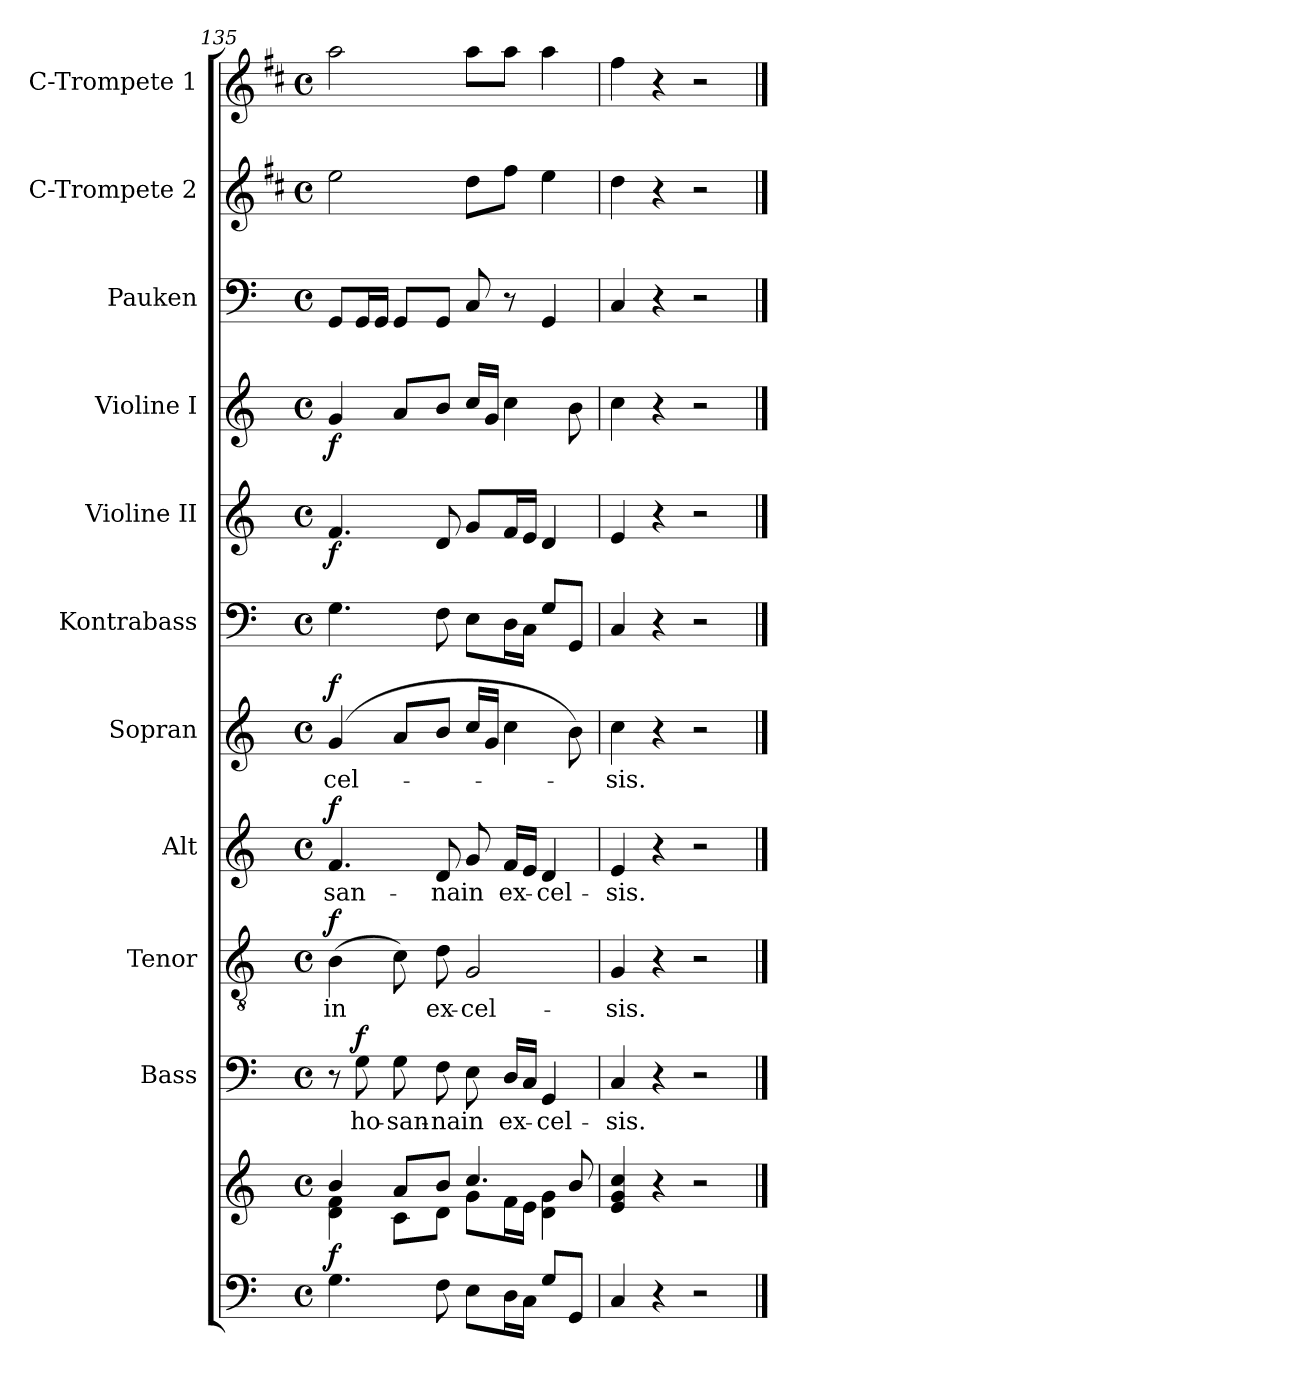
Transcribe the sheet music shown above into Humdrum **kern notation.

**kern	**kern	**dynam	**kern	**text	**dynam	**kern	**text	**dynam	**kern	**text	**dynam	**kern	**text	**dynam	**kern	**kern	**dynam	**kern	**dynam	**kern	**kern	**kern
*part11	*part11	*part11	*part10	*part10	*part10	*part9	*part9	*part9	*part8	*part8	*part8	*part7	*part7	*part7	*part6	*part5	*part5	*part4	*part4	*part3	*part2	*part1
*staff12	*staff11	*staff11/12	*staff10	*staff10	*staff10	*staff9	*staff9	*staff9	*staff8	*staff8	*staff8	*staff7	*staff7	*staff7	*staff6	*staff5	*staff5	*staff4	*staff4	*staff3	*staff2	*staff1
*	*	*	*I"Bass	*	*	*I"Tenor	*	*	*I"Alt	*	*	*I"Sopran	*	*	*I"Kontrabass	*I"Violine II	*	*I"Violine I	*	*I"Pauken	*I"C-Trompete 2	*I"C-Trompete 1
*	*	*	*I'B.	*	*	*I'T.	*	*	*I'A.	*	*	*I'S.	*	*	*I'Kb.	*I'Vl. II	*	*I'Vl. I	*	*I'Pk.	*I'C Trp. 2	*I'C Trp. 1
*clefF4	*clefG2	*	*clefF4	*	*	*clefGv2	*	*	*clefG2	*	*	*clefG2	*	*	*clefF4	*clefG2	*	*clefG2	*	*clefF4	*clefG2	*clefG2
*	*	*	*	*	*	*	*	*	*	*	*	*	*	*	*ITrd7c12	*	*	*	*	*	*ITrd1c2	*ITrd1c2
*k[]	*k[]	*	*k[]	*	*	*k[]	*	*	*k[]	*	*	*k[]	*	*	*k[]	*k[]	*	*k[]	*	*k[]	*k[]	*k[]
*C:	*C:	*	*C:	*	*	*C:	*	*	*C:	*	*	*C:	*	*	*C:	*C:	*	*C:	*	*C:	*C:	*C:
*M4/4	*M4/4	*	*M4/4	*	*	*M4/4	*	*	*M4/4	*	*	*M4/4	*	*	*M4/4	*M4/4	*	*M4/4	*	*M4/4	*M4/4	*M4/4
*met(c)	*met(c)	*	*met(c)	*	*	*met(c)	*	*	*met(c)	*	*	*met(c)	*	*	*met(c)	*met(c)	*	*met(c)	*	*met(c)	*met(c)	*met(c)
=135	=135	=135	=135	=135	=135	=135	=135	=135	=135	=135	=135	=135	=135	=135	=135	=135	=135	=135	=135	=135	=135	=135
*	*^	*	*	*	*	*	*	*	*	*	*	*	*	*	*	*	*	*	*	*	*	*
!	!	!	!LO:DY:b	!	!	!	!	!LO:LY:b	!LO:DY:a	!	!LO:LY:b	!LO:DY:a	!	!LO:LY:b	!LO:DY:a	!	!	!LO:DY:b	!	!LO:DY:b	!	!	!
4.G\	4b/	4d\ 4f\	f	8r	.	.	(>4B\	in	f	4.f/	-san-	f	(4g/	-cel-	f	4.GG\	4.f/	f	4g/	f	8GG/L	2dd\	2gg\
!	!	!	!	!	!LO:LY:b	!LO:DY:a	!	!	!	!	!	!	!	!	!	!	!	!	!	!	!	!	!
.	.	.	.	8G\	ho-	f	.	.	.	.	.	.	.	.	.	.	.	.	.	.	16GG/L	.	.
.	.	.	.	.	.	.	.	.	.	.	.	.	.	.	.	.	.	.	.	.	16GG/JJ	.	.
!	!	!	!	!	!LO:LY:b	!	!	!	!	!	!	!	!	!	!	!	!	!	!	!	!	!	!
.	8a/L	8c\L	.	8G\	-san-	.	8c\)	.	.	.	.	.	8a/L	.	.	.	.	.	8a/L	.	8GG/L	.	.
!	!	!	!	!	!LO:LY:b	!	!	!LO:LY:b	!	!	!LO:LY:b	!	!	!	!	!	!	!	!	!	!	!	!
8F\	8b/J	8d\J	.	8F\	-na	.	8d\	ex-	.	8d/	-na	.	8b/J	.	.	8FF\	8d/	.	8b/J	.	8GG/J	.	.
!	!	!	!	!	!LO:LY:b	!	!	!LO:LY:b	!	!	!LO:LY:b	!	!	!	!	!	!	!	!	!	!	!	!
8E\L	4.cc/	8g\L	.	8E\	in	.	2G/	-cel-	.	8g/	in	.	16cc/LL	.	.	8EE\L	8g/L	.	16cc/LL	.	8C/	8cc\L	8gg\L
.	.	.	.	.	.	.	.	.	.	.	.	.	16g/JJ	.	.	.	.	.	16g/JJ	.	.	.	.
!	!	!	!	!	!LO:LY:b	!	!	!	!	!	!LO:LY:b	!	!	!	!	!	!	!	!	!	!	!	!
16D\L	.	16f\L	.	16D/LL	ex-	.	.	.	.	16f/LL	ex-	.	4cc\	.	.	16DD\L	16f/L	.	4cc\	.	8r	8ee\J	8gg\J
16C\JJ	.	16e\JJ	.	16C/JJ	.	.	.	.	.	16e/JJ	.	.	.	.	.	16CC\JJ	16e/JJ	.	.	.	.	.	.
!	!	!	!	!	!LO:LY:b	!	!	!	!	!	!LO:LY:b	!	!	!	!	!	!	!	!	!	!	!	!
8G/L	.	4d\ 4g\	.	4GG/	-cel-	.	.	.	.	4d/	-cel-	.	.	.	.	8GG/L	4d/	.	.	.	4GG/	4dd\	4gg\
8GG/J	8b/	.	.	.	.	.	.	.	.	.	.	.	8b\)	.	.	8GGG/J	.	.	8b\	.	.	.	.
*	*v	*v	*	*	*	*	*	*	*	*	*	*	*	*	*	*	*	*	*	*	*	*	*
=136	=136	=136	=136	=136	=136	=136	=136	=136	=136	=136	=136	=136	=136	=136	=136	=136	=136	=136	=136	=136	=136	=136
!	!	!	!	!LO:LY:b	!	!	!LO:LY:b	!	!	!LO:LY:b	!	!	!LO:LY:b	!	!	!	!	!	!	!	!	!
4C/	4e/ 4g/ 4cc/	.	4C/	-sis.	.	4G/	-sis.	.	4e/	-sis.	.	4cc\	-sis.	.	4CC/	4e/	.	4cc\	.	4C/	4cc\	4ee\
4r	4r	.	4r	.	.	4r	.	.	4r	.	.	4r	.	.	4r	4r	.	4r	.	4r	4r	4r
2r	2r	.	2r	.	.	2r	.	.	2r	.	.	2r	.	.	2r	2r	.	2r	.	2r	2r	2r
==	==	==	==	==	==	==	==	==	==	==	==	==	==	==	==	==	==	==	==	==	==	==
*-	*-	*-	*-	*-	*-	*-	*-	*-	*-	*-	*-	*-	*-	*-	*-	*-	*-	*-	*-	*-	*-	*-
